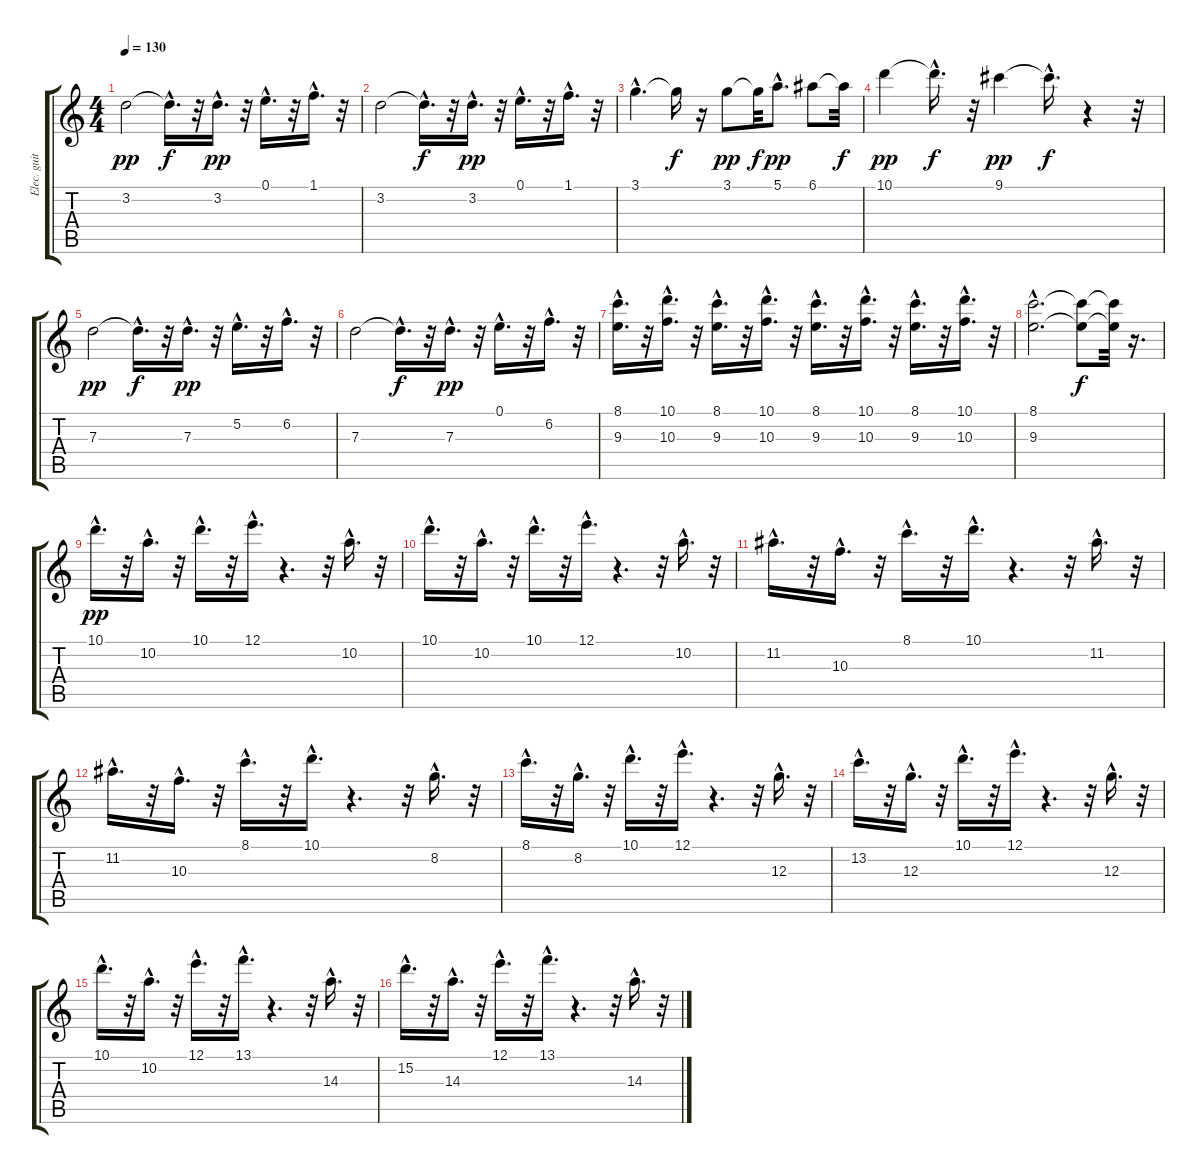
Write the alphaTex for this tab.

\track ("Elec. guitar" "Elec. guit") {instrument acousticguitarnylon}
\staff {score tabs}
\tuning (E4 B3 G3 D3 A2 E2) {hide}
\ts (4 4)
\tempo 130
\clef g2
\ks c
3.2.2{dy pp instrument acousticguitarnylon} 3.2{hac t}.16{d dy f} r.32 3.2{hac}.16{d dy pp} r.32 0.1{hac}.16{d} r.32 1.1{hac}.16{d} r.32 |
3.2.2 3.2{hac t}.16{d dy f} r.32 3.2{hac}.16{d dy pp} r.32 0.1{hac}.16{d} r.32 1.1{hac}.16{d} r.32 |
3.1{hac}.4{d} 3.1{t}.16{dy f} r.16 3.1.8{dy pp} 3.1{t}.32{dy f} 5.1{hac}.8{d dy pp} 6.1.8 6.1{t}.32{dy f} |
10.1.4{dy pp} 10.1{hac t}.16{d dy f} r.32 9.1.4{dy pp} 9.1{hac t}.16{d dy f} r.4 r.32 |
7.3.2{dy pp} 7.3{hac t}.16{d dy f} r.32 7.3{hac}.16{d dy pp} r.32 5.2{hac}.16{d} r.32 6.2{hac}.16{d} r.32 |
7.3.2 7.3{hac t}.16{d dy f} r.32 7.3{hac}.16{d dy pp} r.32 0.1{hac}.16{d} r.32 6.2{hac}.16{d} r.32 |
(8.1{hac} 9.3{hac}).16{d} r.32 (10.1{hac} 10.3{hac}).16{d} r.32 (8.1{hac} 9.3{hac}).16{d} r.32 (10.1{hac} 10.3{hac}).16{d} r.32 (8.1{hac} 9.3{hac}).16{d} r.32 (10.1{hac} 10.3{hac}).16{d} r.32 (8.1{hac} 9.3{hac}).16{d} r.32 (10.1{hac} 10.3{hac}).16{d} r.32 |
(8.1{hac} 9.3{hac}).2{d} (8.1{t} 9.3{t}).8{dy f} (8.1{t} 9.3{t}).32 r.16{d} |
10.1{hac}.16{d dy pp} r.32 10.2{hac}.16{d} r.32 10.1{hac}.16{d} r.32 12.1{hac}.16{d} r.4{d} r.32 10.2{hac}.16{d} r.32 |
10.1{hac}.16{d} r.32 10.2{hac}.16{d} r.32 10.1{hac}.16{d} r.32 12.1{hac}.16{d} r.4{d} r.32 10.2{hac}.16{d} r.32 |
11.2{hac}.16{d} r.32 10.3{hac}.16{d} r.32 8.1{hac}.16{d} r.32 10.1{hac}.16{d} r.4{d} r.32 11.2{hac}.16{d} r.32 |
11.2{hac}.16{d} r.32 10.3{hac}.16{d} r.32 8.1{hac}.16{d} r.32 10.1{hac}.16{d} r.4{d} r.32 8.2{hac}.16{d} r.32 |
8.1{hac}.16{d} r.32 8.2{hac}.16{d} r.32 10.1{hac}.16{d} r.32 12.1{hac}.16{d} r.4{d} r.32 12.3{hac}.16{d} r.32 |
13.2{hac}.16{d} r.32 12.3{hac}.16{d} r.32 10.1{hac}.16{d} r.32 12.1{hac}.16{d} r.4{d} r.32 12.3{hac}.16{d} r.32 |
10.1{hac}.16{d} r.32 10.2{hac}.16{d} r.32 12.1{hac}.16{d} r.32 13.1{hac}.16{d} r.4{d} r.32 14.3{hac}.16{d} r.32 |
15.2{hac}.16{d} r.32 14.3{hac}.16{d} r.32 12.1{hac}.16{d} r.32 13.1{hac}.16{d} r.4{d} r.32 14.3{hac}.16{d} r.32
